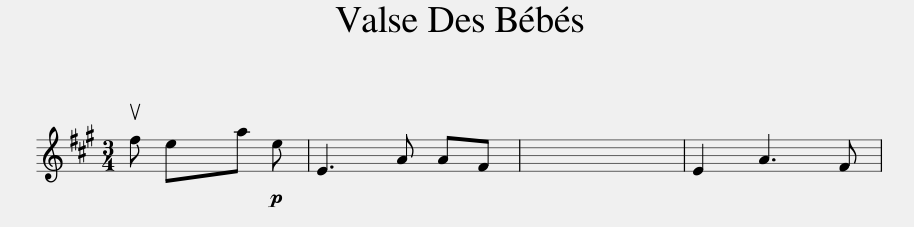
X:1
L:1/8
M:3/4
I:linebreak $
K:A
V:1 treble
V:1
 uf exa!p! e | E3 A AF | x6 | E2 A3 F | %4
